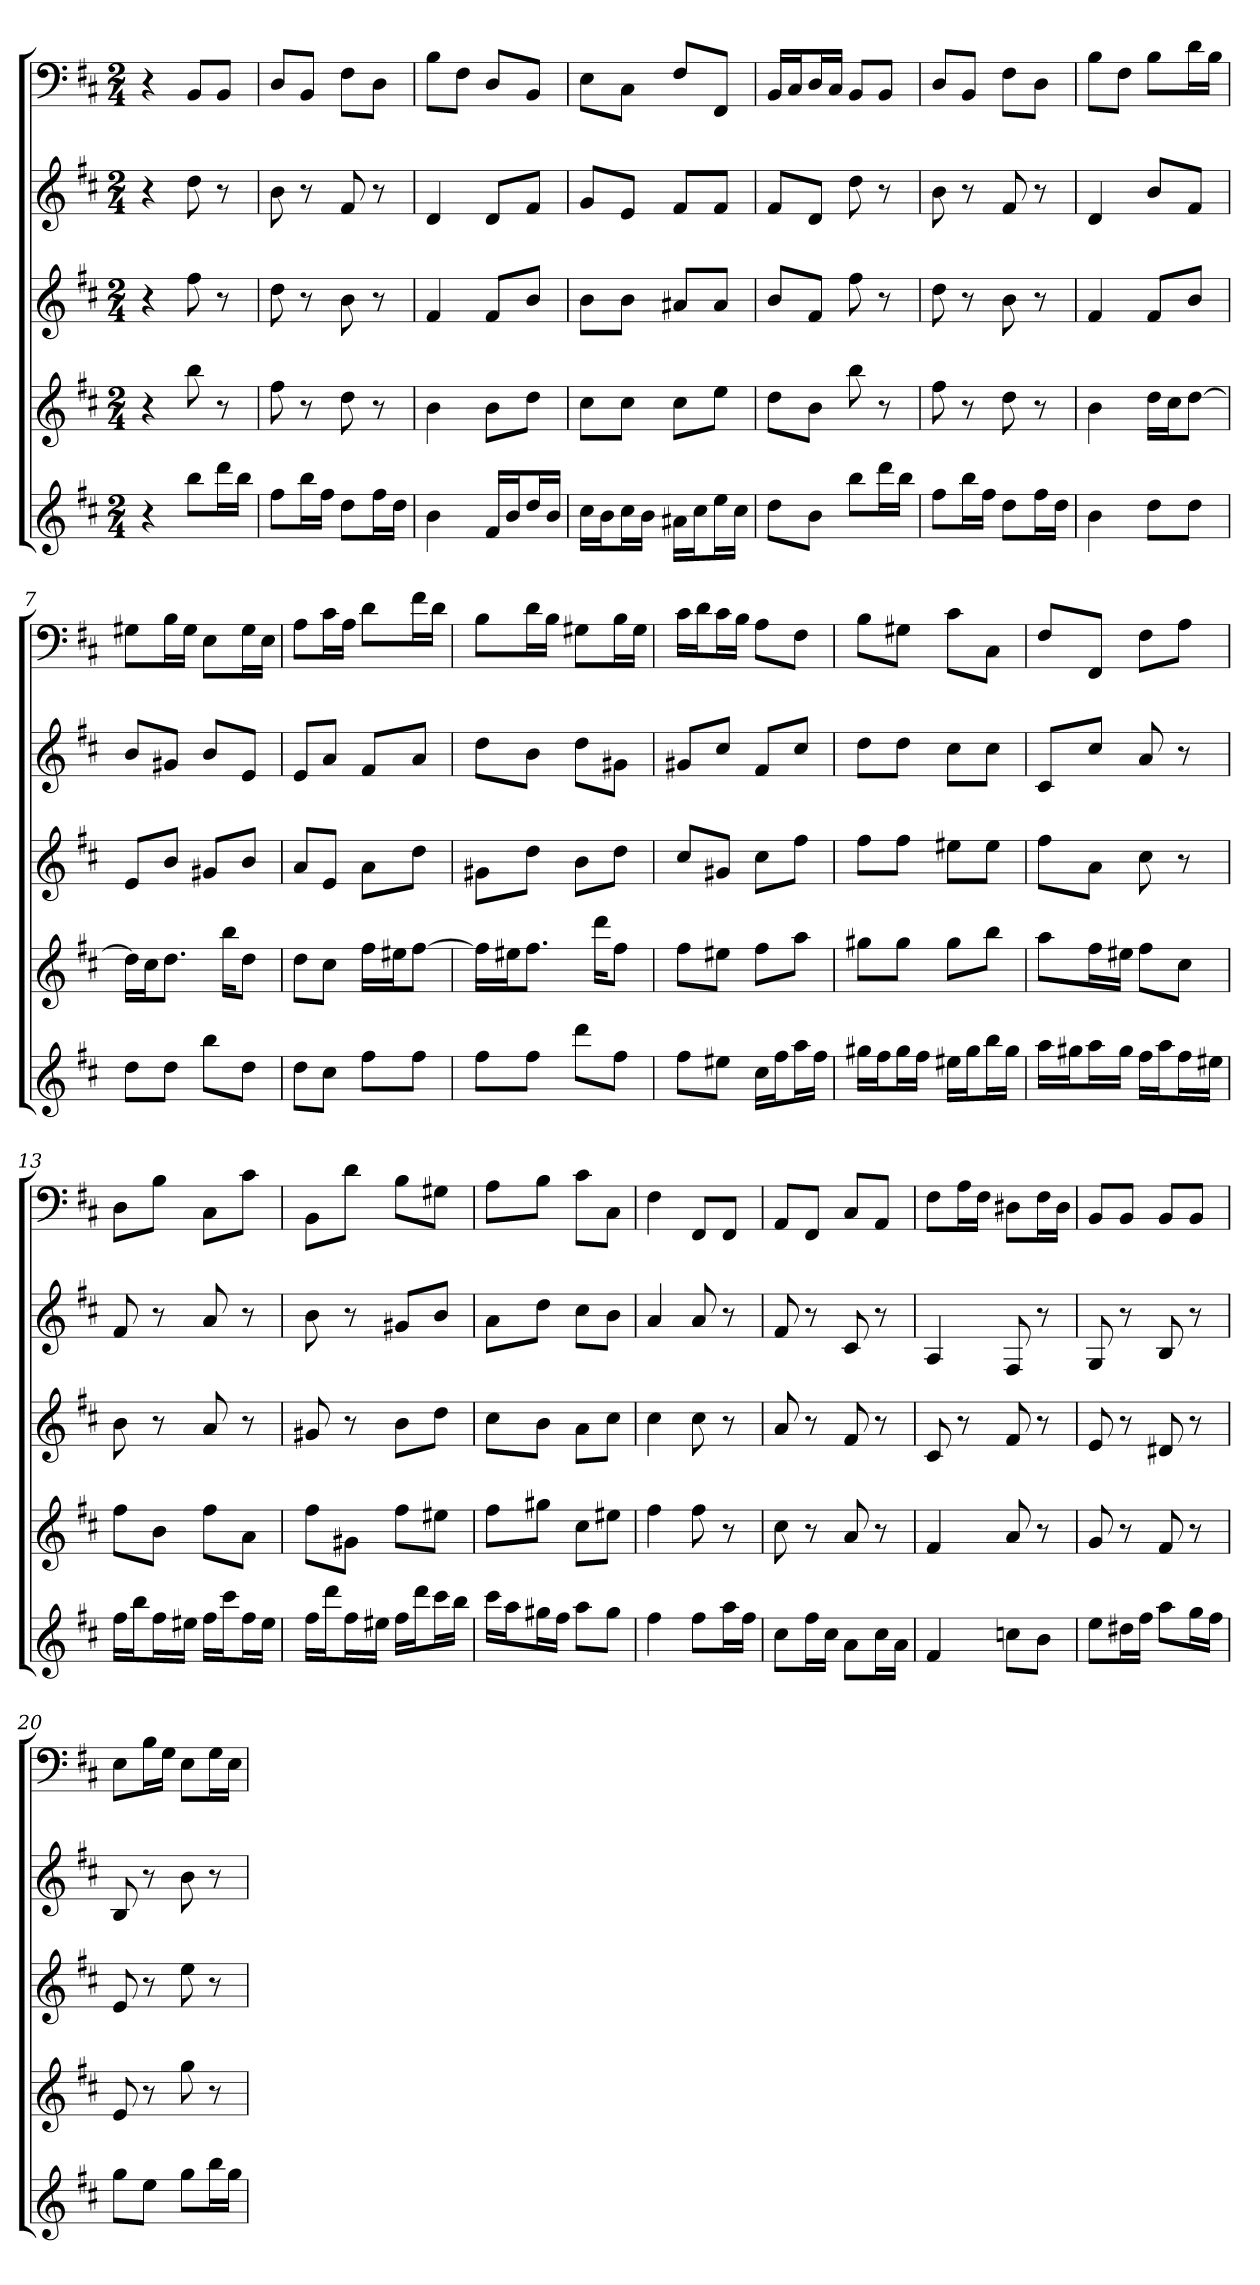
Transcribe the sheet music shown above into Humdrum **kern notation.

**kern	**kern	**kern	**kern	**kern
*part5	*part4	*part3	*part2	*part1
*staff5	*staff4	*staff3	*staff2	*staff1
*k[f#c#]	*k[f#c#]	*k[f#c#]	*k[f#c#]	*k[f#c#]
*b:	*b:	*b:	*b:	*b:
*M2/4	*M2/4	*M2/4	*M2/4	*M2/4
=	=	=	=	=
4r	4r	4r	4r	4r
8bbL	8bb	8ff#	8dd	8BBL
16dddL	8r	8r	8r	8BBJ
16bbJJ	.	.	.	.
=1	=1	=1	=1	=1
8ff#L	8ff#	8dd	8b	8DL
16bbL	8r	8r	8r	8BBJ
16ff#JJ	.	.	.	.
8ddL	8dd	8b	8f#	8F#L
16ff#L	8r	8r	8r	8DJ
16ddJJ	.	.	.	.
=2	=2	=2	=2	=2
4b	4b	4f#	4d	8BL
.	.	.	.	8F#J
16f#LL	8bL	8f#L	8dL	8DL
16bJ	.	.	.	.
16ddL	8ddJ	8bJ	8f#J	8BBJ
16bJJ	.	.	.	.
=3	=3	=3	=3	=3
16cc#LL	8cc#L	8bL	8gL	8EL
16bJ	.	.	.	.
16cc#L	8cc#J	8bJ	8eJ	8C#J
16bJJ	.	.	.	.
16a#XLL	8cc#L	8a#XL	8f#L	8F#L
16cc#J	.	.	.	.
16eeL	8eeJ	8a#J	8f#J	8FF#J
16cc#JJ	.	.	.	.
=4	=4	=4	=4	=4
8ddL	8ddL	8bL	8f#L	16BBLL
.	.	.	.	16C#J
8bJ	8bJ	8f#J	8dJ	16DL
.	.	.	.	16C#JJ
8bbL	8bb	8ff#	8dd	8BBL
16dddL	8r	8r	8r	8BBJ
16bbJJ	.	.	.	.
=5	=5	=5	=5	=5
8ff#L	8ff#	8dd	8b	8DL
16bbL	8r	8r	8r	8BBJ
16ff#JJ	.	.	.	.
8ddL	8dd	8b	8f#	8F#L
16ff#L	8r	8r	8r	8DJ
16ddJJ	.	.	.	.
=6	=6	=6	=6	=6
4b	4b	4f#	4d	8BL
.	.	.	.	8F#J
8ddL	16ddLL	8f#L	8bL	8BL
.	16cc#J	.	.	.
8ddJ	[8ddJ	8bJ	8f#J	16dL
.	.	.	.	16BJJ
=7	=7	=7	=7	=7
8ddL	16ddLL]	8eL	8bL	8G#XL
.	16cc#J	.	.	.
8ddJ	8.ddJ	8bJ	8g#XJ	16BL
.	.	.	.	16G#JJ
8bbL	.	8g#XL	8bL	8EL
.	16bbKL	.	.	.
8ddJ	8ddJ	8bJ	8eJ	16G#L
.	.	.	.	16EJJ
=8	=8	=8	=8	=8
8ddL	8ddL	8aL	8eL	8AL
8cc#J	8cc#J	8eJ	8aJ	16c#L
.	.	.	.	16AJJ
8ff#L	16ff#LL	8aL	8f#L	8dL
.	16ee#XJ	.	.	.
8ff#J	[8ff#J	8ddJ	8aJ	16f#L
.	.	.	.	16dJJ
=9	=9	=9	=9	=9
8ff#L	16ff#LL]	8g#XL	8ddL	8BL
.	16ee#XJ	.	.	.
8ff#J	8.ff#J	8ddJ	8bJ	16dL
.	.	.	.	16BJJ
8dddL	.	8bL	8ddL	8G#XL
.	16dddKL	.	.	.
8ff#J	8ff#J	8ddJ	8g#XJ	16BL
.	.	.	.	16G#JJ
=10	=10	=10	=10	=10
8ff#L	8ff#L	8cc#L	8g#XL	16c#LL
.	.	.	.	16dJ
8ee#XJ	8ee#XJ	8g#XJ	8cc#J	16c#L
.	.	.	.	16BJJ
16cc#LL	8ff#L	8cc#L	8f#L	8AL
16ff#J	.	.	.	.
16aaL	8aaJ	8ff#J	8cc#J	8F#J
16ff#JJ	.	.	.	.
=11	=11	=11	=11	=11
16gg#XLL	8gg#XL	8ff#L	8ddL	8BL
16ff#J	.	.	.	.
16gg#L	8gg#J	8ff#J	8ddJ	8G#XJ
16ff#JJ	.	.	.	.
16ee#XLL	8gg#L	8ee#XL	8cc#L	8c#L
16gg#J	.	.	.	.
16bbL	8bbJ	8ee#J	8cc#J	8C#J
16gg#JJ	.	.	.	.
=12	=12	=12	=12	=12
16aaLL	8aaL	8ff#L	8c#L	8F#L
16gg#XJ	.	.	.	.
16aaL	16ff#L	8aJ	8cc#J	8FF#J
16gg#JJ	16ee#XJJ	.	.	.
16ff#LL	8ff#L	8cc#	8a	8F#L
16aaJ	.	.	.	.
16ff#L	8cc#J	8r	8r	8AJ
16ee#XJJ	.	.	.	.
=13	=13	=13	=13	=13
16ff#LL	8ff#L	8b	8f#	8DL
16bbJ	.	.	.	.
16ff#L	8bJ	8r	8r	8BJ
16ee#XJJ	.	.	.	.
16ff#LL	8ff#L	8a	8a	8C#L
16ccc#J	.	.	.	.
16ff#L	8aJ	8r	8r	8c#J
16ee#JJ	.	.	.	.
=14	=14	=14	=14	=14
16ff#LL	8ff#L	8g#X	8b	8BBL
16dddJ	.	.	.	.
16ff#L	8g#XJ	8r	8r	8dJ
16ee#XJJ	.	.	.	.
16ff#LL	8ff#L	8bL	8g#XL	8BL
16dddJ	.	.	.	.
16ccc#L	8ee#XJ	8ddJ	8bJ	8G#XJ
16bbJJ	.	.	.	.
=15	=15	=15	=15	=15
16ccc#LL	8ff#L	8cc#L	8aL	8AL
16aaJ	.	.	.	.
16gg#XL	8gg#XJ	8bJ	8ddJ	8BJ
16ff#JJ	.	.	.	.
8aaL	8cc#L	8aL	8cc#L	8c#L
8gg#J	8ee#XJ	8cc#J	8bJ	8C#J
=16	=16	=16	=16	=16
4ff#	4ff#	4cc#	4a	4F#
8ff#L	8ff#	8cc#	8a	8FF#L
16aaL	8r	8r	8r	8FF#J
16ff#JJ	.	.	.	.
=17	=17	=17	=17	=17
8cc#L	8cc#	8a	8f#	8AAL
16ff#L	8r	8r	8r	8FF#J
16cc#JJ	.	.	.	.
8aL	8a	8f#	8c#	8C#L
16cc#L	8r	8r	8r	8AAJ
16aJJ	.	.	.	.
=18	=18	=18	=18	=18
4f#	4f#	8c#	4A	8F#L
.	.	8r	.	16AL
.	.	.	.	16F#JJ
8ccnL	8a	8f#	8F#	8D#XL
8bJ	8r	8r	8r	16F#L
.	.	.	.	16D#JJ
=19	=19	=19	=19	=19
8eeL	8g	8e	8G	8BBL
16dd#XL	8r	8r	8r	8BBJ
16ff#JJ	.	.	.	.
8aaL	8f#	8d#X	8B	8BBL
16ggL	8r	8r	8r	8BBJ
16ff#JJ	.	.	.	.
=20	=20	=20	=20	=20
8ggL	8e	8e	8B	8EL
8eeJ	8r	8r	8r	16BL
.	.	.	.	16GJJ
8ggL	8gg	8ee	8b	8EL
16bbL	8r	8r	8r	16GL
16ggJJ	.	.	.	16EJJ
=	=	=	=	=
*-	*-	*-	*-	*-
